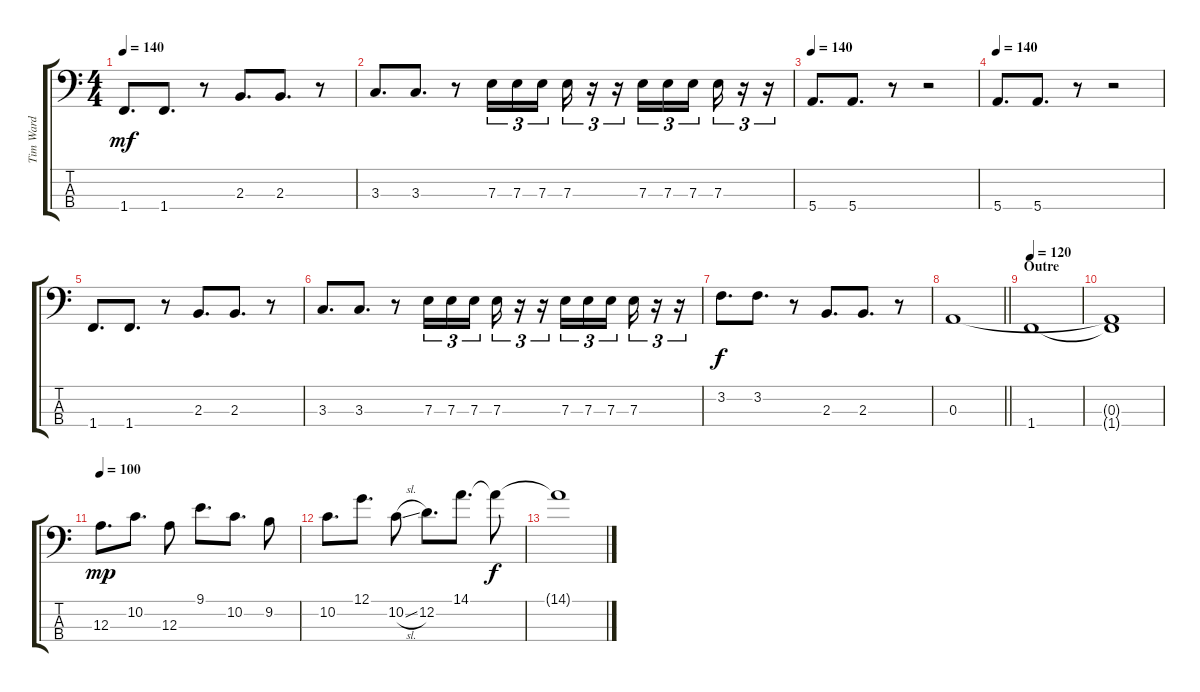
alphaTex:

\track ("Tim Ward" "Tim Ward") {instrument electricbassfinger}
\staff {score tabs}
\tuning (G2 D2 A1 E1) {hide}
\ts (4 4)
\tempo 140
\clef f4
\ks c
1.4.8{d dy mf} 1.4.8{d} r.8 2.3.8{d} 2.3.8{d} r.8 |
3.3.8{d} 3.3.8{d} r.8 7.3.16{tu (3 2)} 7.3.16{tu (3 2)} 7.3.16{tu (3 2) beam splitsecondary} 7.3.16{tu (3 2)} r.16{tu (3 2)} r.16{tu (3 2)} 7.3.16{tu (3 2)} 7.3.16{tu (3 2)} 7.3.16{tu (3 2) beam splitsecondary} 7.3.16{tu (3 2)} r.16{tu (3 2)} r.16{tu (3 2)} |
\tempo 140
5.4.8{d} 5.4.8{d} r.8 r.2 |
\tempo 140
5.4.8{d} 5.4.8{d} r.8 r.2 |
1.4.8{d} 1.4.8{d} r.8 2.3.8{d} 2.3.8{d} r.8 |
3.3.8{d} 3.3.8{d} r.8 7.3.16{tu (3 2)} 7.3.16{tu (3 2)} 7.3.16{tu (3 2) beam splitsecondary} 7.3.16{tu (3 2)} r.16{tu (3 2)} r.16{tu (3 2)} 7.3.16{tu (3 2)} 7.3.16{tu (3 2)} 7.3.16{tu (3 2) beam splitsecondary} 7.3.16{tu (3 2)} r.16{tu (3 2)} r.16{tu (3 2)} |
3.2.8{d dy f} 3.2.8{d} r.8 2.3.8{d} 2.3.8{d} r.8 |
\barLineRight lightlight
0.3.1 |
\section ("" "Outre")
\tempo 120
1.4.1 |
(0.3{t} 1.4{t}).1 |
\tempo 100
12.3.8{d dy mp} 10.2.8{d} 12.3.8 9.1.8{d} 10.2.8{d} 9.2.8 |
10.2.8{d} 12.1.8{d} 10.2{sl}.8 12.2.8{d} 14.1.8{d} 14.1{t}.8{dy f} |
14.1{t}.1
